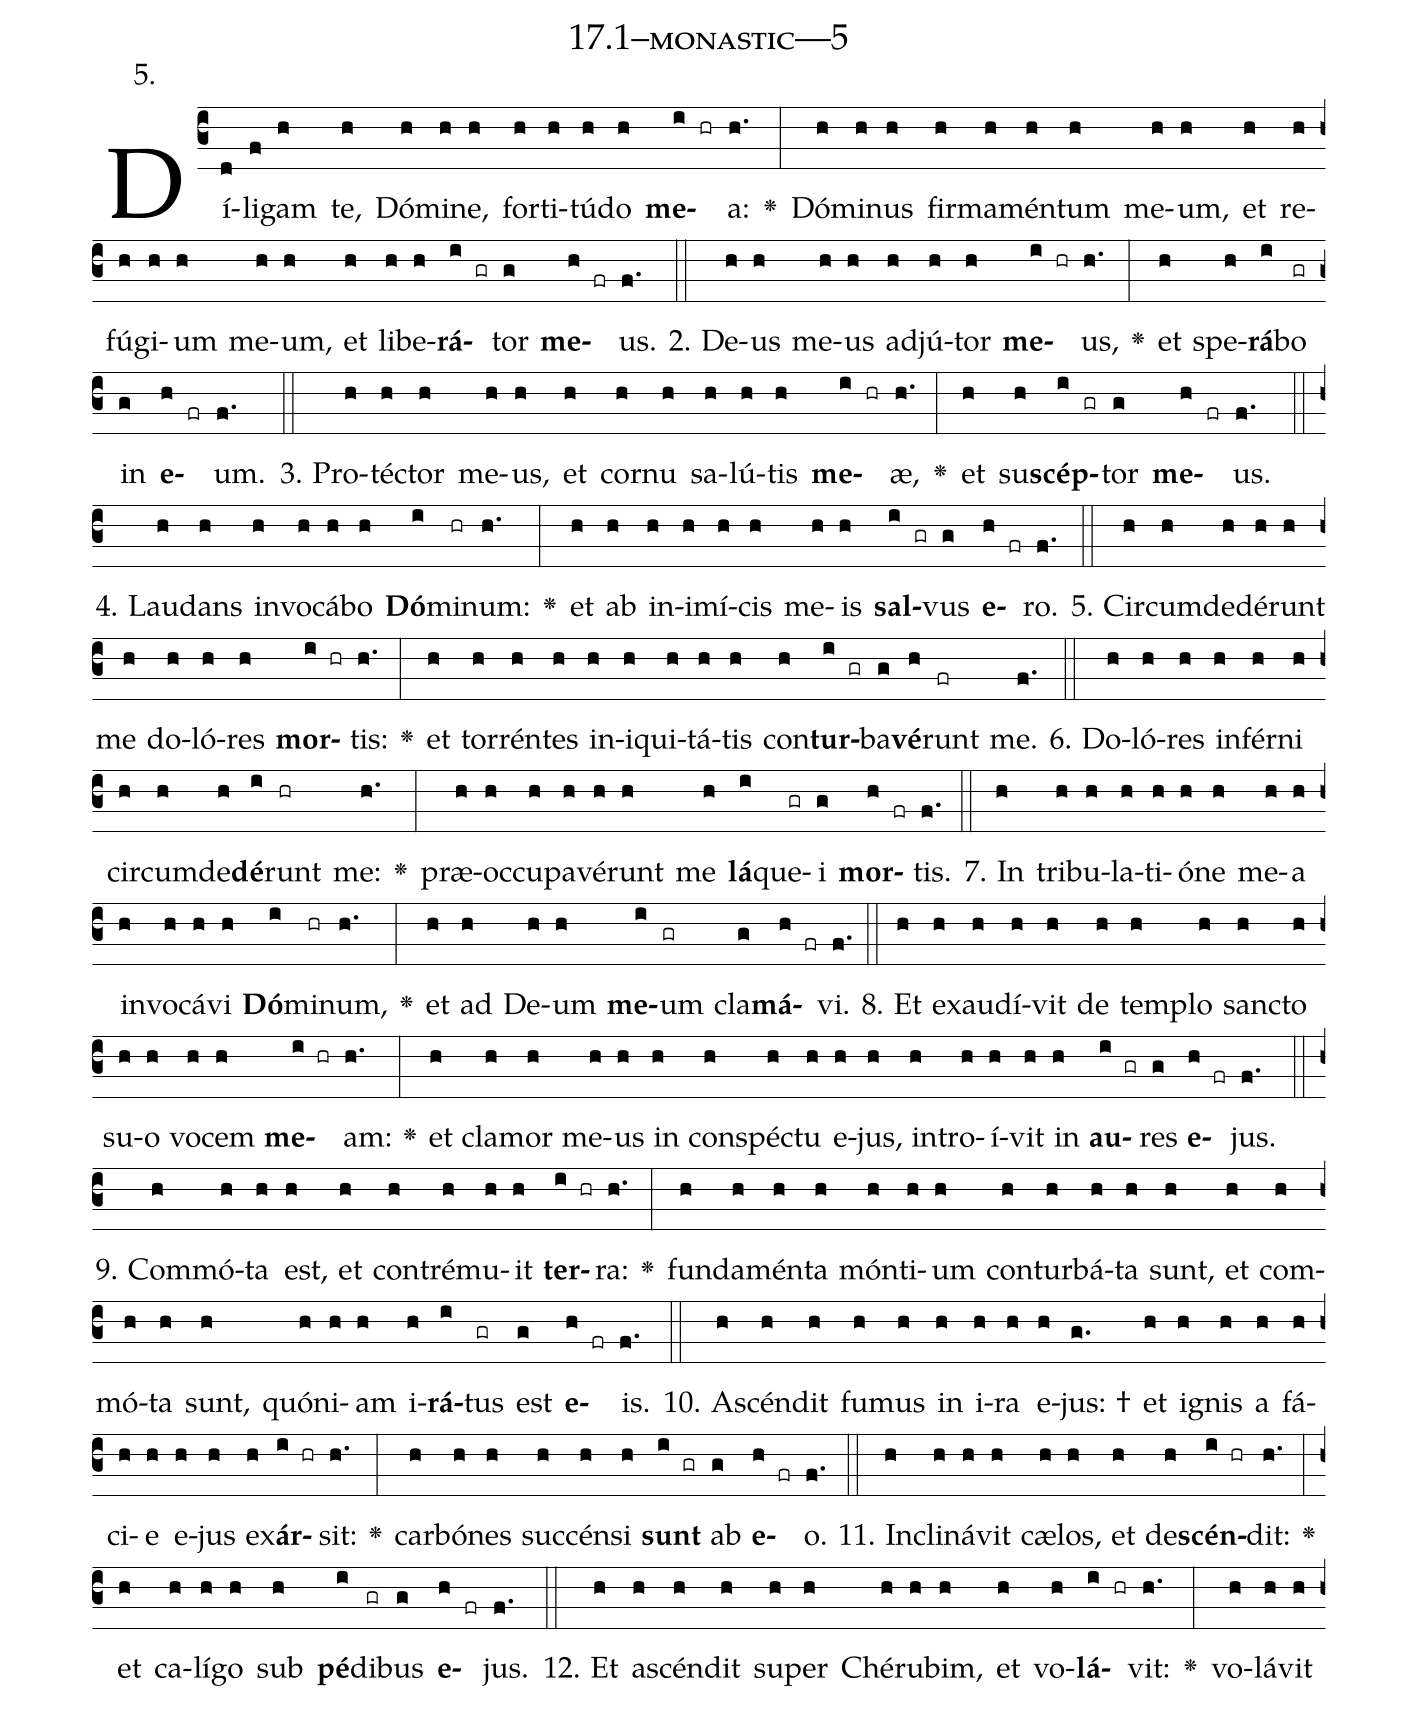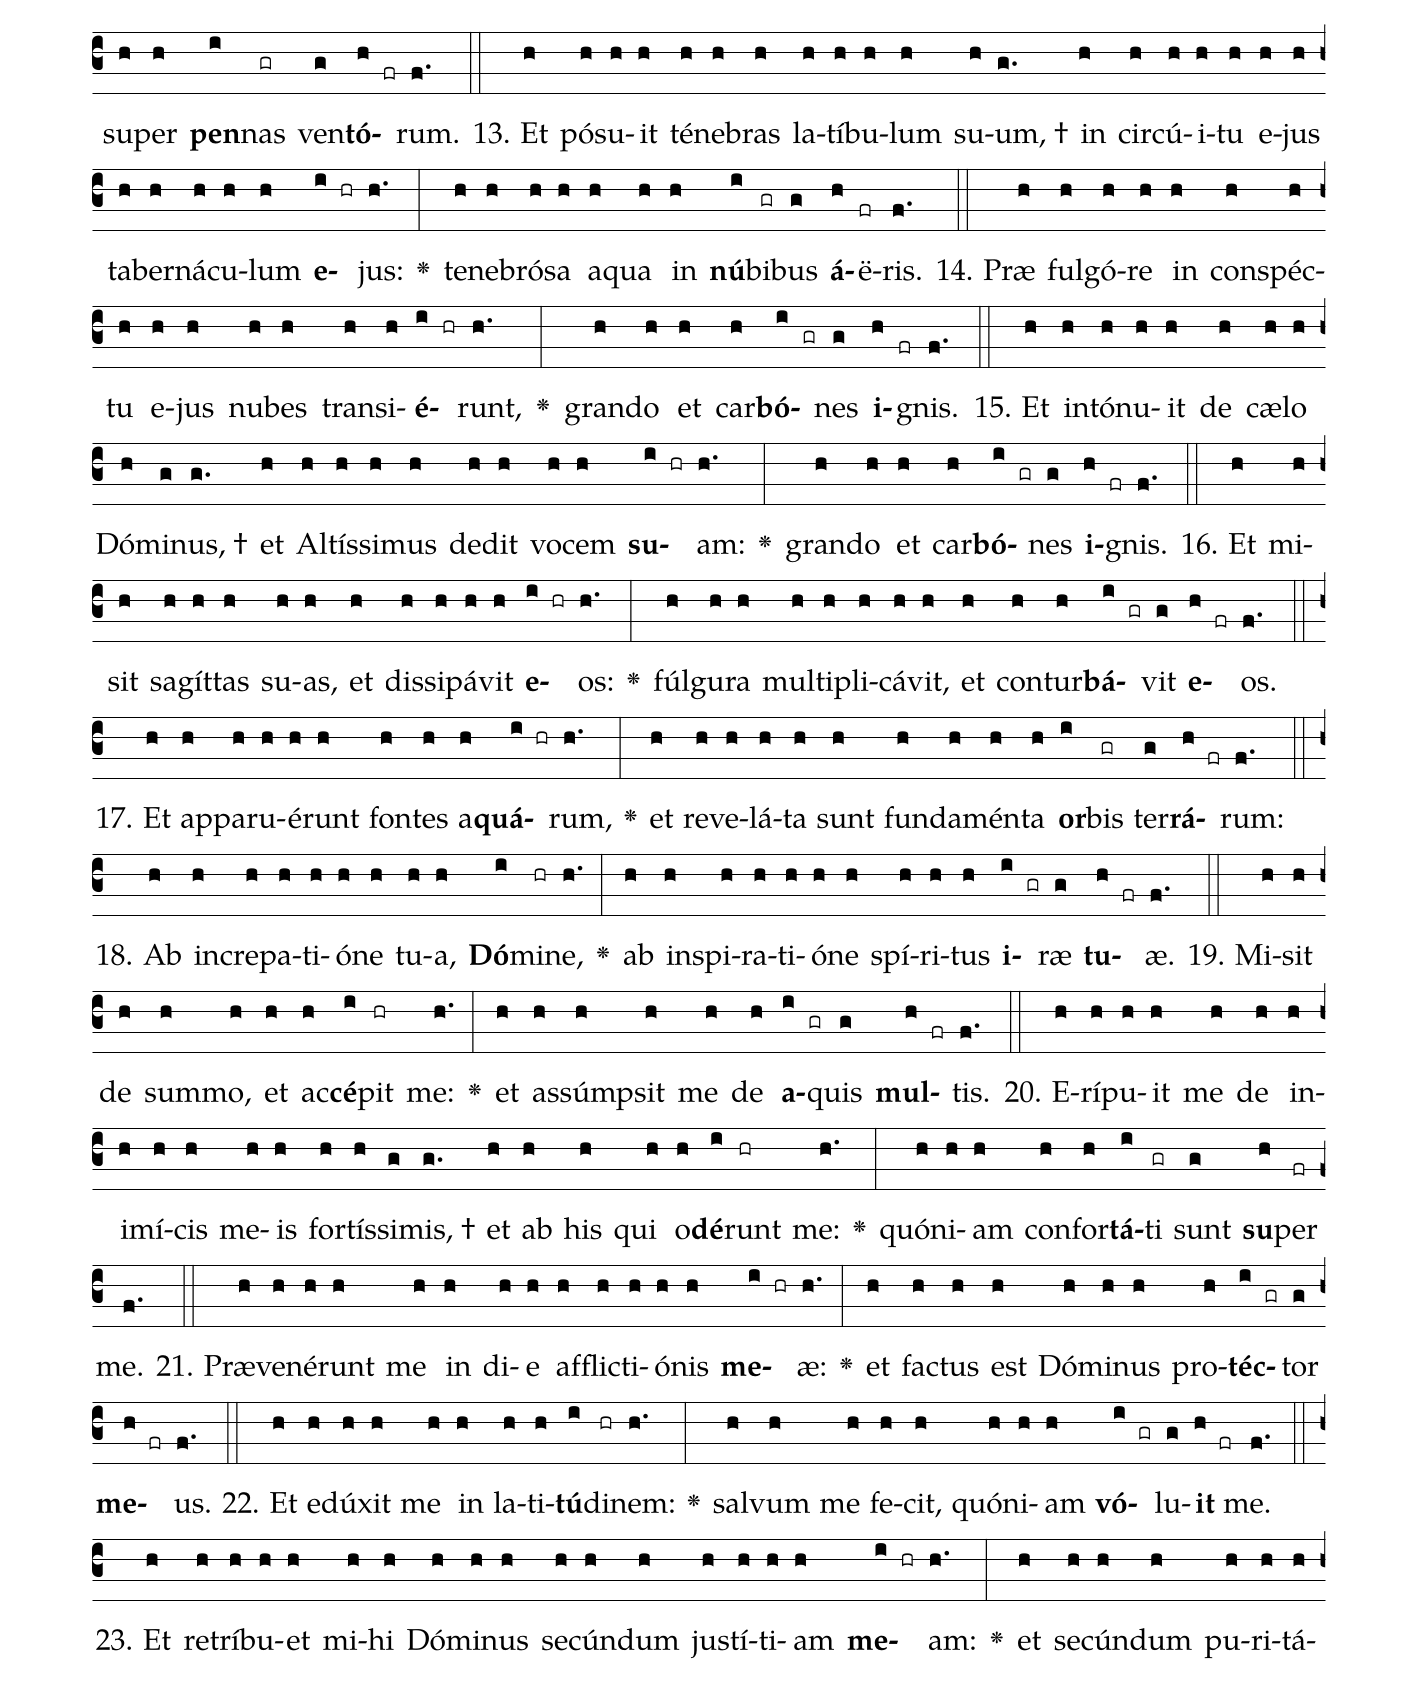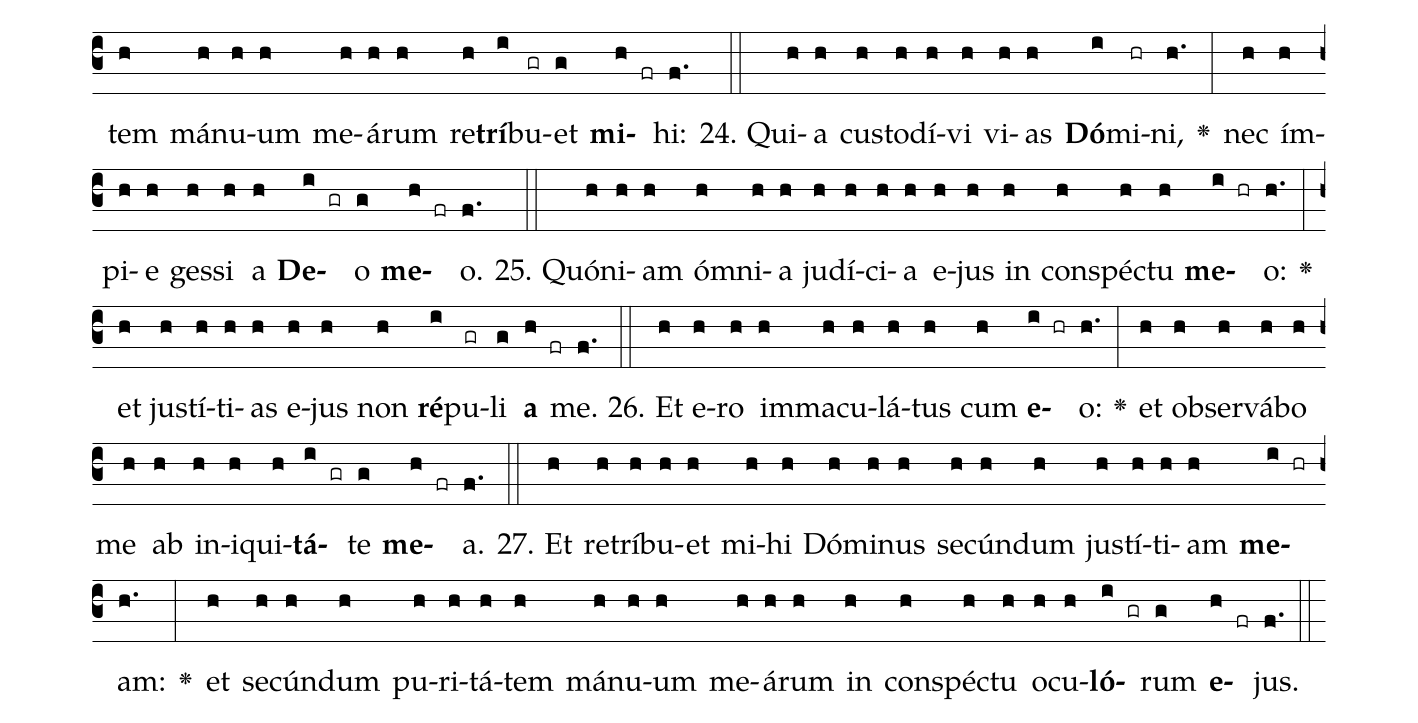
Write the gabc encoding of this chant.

name: 17.1--monastic---5;
annotation: 5.;
%%
(c3)Dí(d)li(f)gam(h) te,(h) Dó(h)mi(h)ne,(h) for(h)ti(h)tú(h)do(h) <b>me</b>(i hr)a:(h.) <v>\greheightstar</v>(:) Dó(h)mi(h)nus(h) fir(h)ma(h)mén(h)tum(h) me(h)um,(h) et(h) re(h)fú(h)gi(h)um(h) me(h)um,(h) et(h) li(h)be(h)<b>rá</b>(i gr)tor(g) <b>me</b>(h fr)us.(f.) (::)
2. De(h)us(h) me(h)us(h) ad(h)jú(h)tor(h) <b>me</b>(i hr)us,(h.) <v>\greheightstar</v>(:) et(h) spe(h)<b>rá</b>(i)bo(gr) in(g) <b>e</b>(h fr)um.(f.) (::)
3. Pro(h)téc(h)tor(h) me(h)us,(h) et(h) cor(h)nu(h) sa(h)lú(h)tis(h) <b>me</b>(i hr)æ,(h.) <v>\greheightstar</v>(:) et(h) su(h)<b>scép</b>(i gr)tor(g) <b>me</b>(h fr)us.(f.) (::)
4. Lau(h)dans(h) in(h)vo(h)cá(h)bo(h) <b>Dó</b>(i)mi(hr)num:(h.) <v>\greheightstar</v>(:) et(h) ab(h) in(h)i(h)mí(h)cis(h) me(h)is(h) <b>sal</b>(i gr)vus(g) <b>e</b>(h fr)ro.(f.) (::)
5. Cir(h)cum(h)de(h)dé(h)runt(h) me(h) do(h)ló(h)res(h) <b>mor</b>(i hr)tis:(h.) <v>\greheightstar</v>(:) et(h) tor(h)rén(h)tes(h) in(h)i(h)qui(h)tá(h)tis(h) con(h)<b>tur</b>(i gr)ba(g)<b>vé</b>(h)runt(fr) me.(f.) (::)
6. Do(h)ló(h)res(h) in(h)fér(h)ni(h) cir(h)cum(h)de(h)<b>dé</b>(i)runt(hr) me:(h.) <v>\greheightstar</v>(:) præ(h)oc(h)cu(h)pa(h)vé(h)runt(h) me(h) <b>lá</b>(i)que(gr)i(g) <b>mor</b>(h fr)tis.(f.) (::)
7. In(h) tri(h)bu(h)la(h)ti(h)ó(h)ne(h) me(h)a(h) in(h)vo(h)cá(h)vi(h) <b>Dó</b>(i)mi(hr)num,(h.) <v>\greheightstar</v>(:) et(h) ad(h) De(h)um(h) <b>me</b>(i)um(gr) cla(g)<b>má</b>(h fr)vi.(f.) (::)
8. Et(h) ex(h)au(h)dí(h)vit(h) de(h) tem(h)plo(h) sanc(h)to(h) su(h)o(h) vo(h)cem(h) <b>me</b>(i hr)am:(h.) <v>\greheightstar</v>(:) et(h) cla(h)mor(h) me(h)us(h) in(h) con(h)spéc(h)tu(h) e(h)jus,(h) in(h)tro(h)í(h)vit(h) in(h) <b>au</b>(i gr)res(g) <b>e</b>(h fr)jus.(f.) (::)
9. Com(h)mó(h)ta(h) est,(h) et(h) con(h)tré(h)mu(h)it(h) <b>ter</b>(i hr)ra:(h.) <v>\greheightstar</v>(:) fun(h)da(h)mén(h)ta(h) món(h)ti(h)um(h) con(h)tur(h)bá(h)ta(h) sunt,(h) et(h) com(h)mó(h)ta(h) sunt,(h) quón(h)i(h)am(h) i(h)<b>rá</b>(i)tus(gr) est(g) <b>e</b>(h fr)is.(f.) (::)
10. A(h)scén(h)dit(h) fu(h)mus(h) in(h) i(h)ra(h) e(h)jus: †(g.) et(h) i(h)gnis(h) a(h) fá(h)ci(h)e(h) e(h)jus(h) ex(h)<b>ár</b>(i hr)sit:(h.) <v>\greheightstar</v>(:) car(h)bó(h)nes(h) suc(h)cén(h)si(h) <b>sunt</b>(i gr) ab(g) <b>e</b>(h fr)o.(f.) (::)
11. In(h)cli(h)ná(h)vit(h) cæ(h)los,(h) et(h) de(h)<b>scén</b>(i hr)dit:(h.) <v>\greheightstar</v>(:) et(h) ca(h)lí(h)go(h) sub(h) <b>pé</b>(i)di(gr)bus(g) <b>e</b>(h fr)jus.(f.) (::)
12. Et(h) a(h)scén(h)dit(h) su(h)per(h) Ché(h)ru(h)bim,(h) et(h) vo(h)<b>lá</b>(i hr)vit:(h.) <v>\greheightstar</v>(:) vo(h)lá(h)vit(h) su(h)per(h) <b>pen</b>(i)nas(gr) ven(g)<b>tó</b>(h fr)rum.(f.) (::)
13. Et(h) pó(h)su(h)it(h) té(h)ne(h)bras(h) la(h)tí(h)bu(h)lum(h) su(h)um, †(g.) in(h) cir(h)cú(h)i(h)tu(h) e(h)jus(h) ta(h)ber(h)ná(h)cu(h)lum(h) <b>e</b>(i hr)jus:(h.) <v>\greheightstar</v>(:) te(h)ne(h)bró(h)sa(h) a(h)qua(h) in(h) <b>nú</b>(i)bi(gr)bus(g) <b>á</b>(h)ë(fr)ris.(f.) (::)
14. Præ(h) ful(h)gó(h)re(h) in(h) con(h)spéc(h)tu(h) e(h)jus(h) nu(h)bes(h) trans(h)i(h)<b>é</b>(i hr)runt,(h.) <v>\greheightstar</v>(:) gran(h)do(h) et(h) car(h)<b>bó</b>(i gr)nes(g) <b>i</b>(h fr)gnis.(f.) (::)
15. Et(h) in(h)tó(h)nu(h)it(h) de(h) cæ(h)lo(h) Dó(h)mi(g)nus, †(g.) et(h) Al(h)tís(h)si(h)mus(h) de(h)dit(h) vo(h)cem(h) <b>su</b>(i hr)am:(h.) <v>\greheightstar</v>(:) gran(h)do(h) et(h) car(h)<b>bó</b>(i gr)nes(g) <b>i</b>(h fr)gnis.(f.) (::)
16. Et(h) mi(h)sit(h) sa(h)gít(h)tas(h) su(h)as,(h) et(h) dis(h)si(h)pá(h)vit(h) <b>e</b>(i hr)os:(h.) <v>\greheightstar</v>(:) fúl(h)gu(h)ra(h) mul(h)ti(h)pli(h)cá(h)vit,(h) et(h) con(h)tur(h)<b>bá</b>(i gr)vit(g) <b>e</b>(h fr)os.(f.) (::)
17. Et(h) ap(h)pa(h)ru(h)é(h)runt(h) fon(h)tes(h) a(h)<b>quá</b>(i hr)rum,(h.) <v>\greheightstar</v>(:) et(h) re(h)ve(h)lá(h)ta(h) sunt(h) fun(h)da(h)mén(h)ta(h) <b>or</b>(i)bis(gr) ter(g)<b>rá</b>(h fr)rum:(f.) (::)
18. Ab(h) in(h)cre(h)pa(h)ti(h)ó(h)ne(h) tu(h)a,(h) <b>Dó</b>(i)mi(hr)ne,(h.) <v>\greheightstar</v>(:) ab(h) in(h)spi(h)ra(h)ti(h)ó(h)ne(h) spí(h)ri(h)tus(h) <b>i</b>(i gr)ræ(g) <b>tu</b>(h fr)æ.(f.) (::)
19. Mi(h)sit(h) de(h) sum(h)mo,(h) et(h) ac(h)<b>cé</b>(i)pit(hr) me:(h.) <v>\greheightstar</v>(:) et(h) as(h)súmp(h)sit(h) me(h) de(h) <b>a</b>(i gr)quis(g) <b>mul</b>(h fr)tis.(f.) (::)
20. E(h)rí(h)pu(h)it(h) me(h) de(h) in(h)i(h)mí(h)cis(h) me(h)is(h) for(h)tís(h)si(g)mis, †(g.) et(h) ab(h) his(h) qui(h) o(h)<b>dé</b>(i)runt(hr) me:(h.) <v>\greheightstar</v>(:) quón(h)i(h)am(h) con(h)for(h)<b>tá</b>(i)ti(gr) sunt(g) <b>su</b>(h)per(fr) me.(f.) (::)
21. Præ(h)ve(h)né(h)runt(h) me(h) in(h) di(h)e(h) af(h)flic(h)ti(h)ó(h)nis(h) <b>me</b>(i hr)æ:(h.) <v>\greheightstar</v>(:) et(h) fac(h)tus(h) est(h) Dó(h)mi(h)nus(h) pro(h)<b>téc</b>(i gr)tor(g) <b>me</b>(h fr)us.(f.) (::)
22. Et(h) e(h)dú(h)xit(h) me(h) in(h) la(h)ti(h)<b>tú</b>(i)di(hr)nem:(h.) <v>\greheightstar</v>(:) sal(h)vum(h) me(h) fe(h)cit,(h) quón(h)i(h)am(h) <b>vó</b>(i gr)lu(g)<b>it</b>(h fr) me.(f.) (::)
23. Et(h) re(h)trí(h)bu(h)et(h) mi(h)hi(h) Dó(h)mi(h)nus(h) se(h)cún(h)dum(h) jus(h)tí(h)ti(h)am(h) <b>me</b>(i hr)am:(h.) <v>\greheightstar</v>(:) et(h) se(h)cún(h)dum(h) pu(h)ri(h)tá(h)tem(h) má(h)nu(h)um(h) me(h)á(h)rum(h) re(h)<b>trí</b>(i)bu(gr)et(g) <b>mi</b>(h fr)hi:(f.) (::)
24. Qui(h)a(h) cus(h)to(h)dí(h)vi(h) vi(h)as(h) <b>Dó</b>(i)mi(hr)ni,(h.) <v>\greheightstar</v>(:) nec(h) ím(h)pi(h)e(h) ges(h)si(h) a(h) <b>De</b>(i gr)o(g) <b>me</b>(h fr)o.(f.) (::)
25. Quón(h)i(h)am(h) óm(h)ni(h)a(h) ju(h)dí(h)ci(h)a(h) e(h)jus(h) in(h) con(h)spéc(h)tu(h) <b>me</b>(i hr)o:(h.) <v>\greheightstar</v>(:) et(h) jus(h)tí(h)ti(h)as(h) e(h)jus(h) non(h) <b>ré</b>(i)pu(gr)li(g) <b>a</b>(h fr) me.(f.) (::)
26. Et(h) e(h)ro(h) im(h)ma(h)cu(h)lá(h)tus(h) cum(h) <b>e</b>(i hr)o:(h.) <v>\greheightstar</v>(:) et(h) ob(h)ser(h)vá(h)bo(h) me(h) ab(h) in(h)i(h)qui(h)<b>tá</b>(i gr)te(g) <b>me</b>(h fr)a.(f.) (::)
27. Et(h) re(h)trí(h)bu(h)et(h) mi(h)hi(h) Dó(h)mi(h)nus(h) se(h)cún(h)dum(h) jus(h)tí(h)ti(h)am(h) <b>me</b>(i hr)am:(h.) <v>\greheightstar</v>(:) et(h) se(h)cún(h)dum(h) pu(h)ri(h)tá(h)tem(h) má(h)nu(h)um(h) me(h)á(h)rum(h) in(h) con(h)spéc(h)tu(h) o(h)cu(h)<b>ló</b>(i gr)rum(g) <b>e</b>(h fr)jus.(f.) (::)
